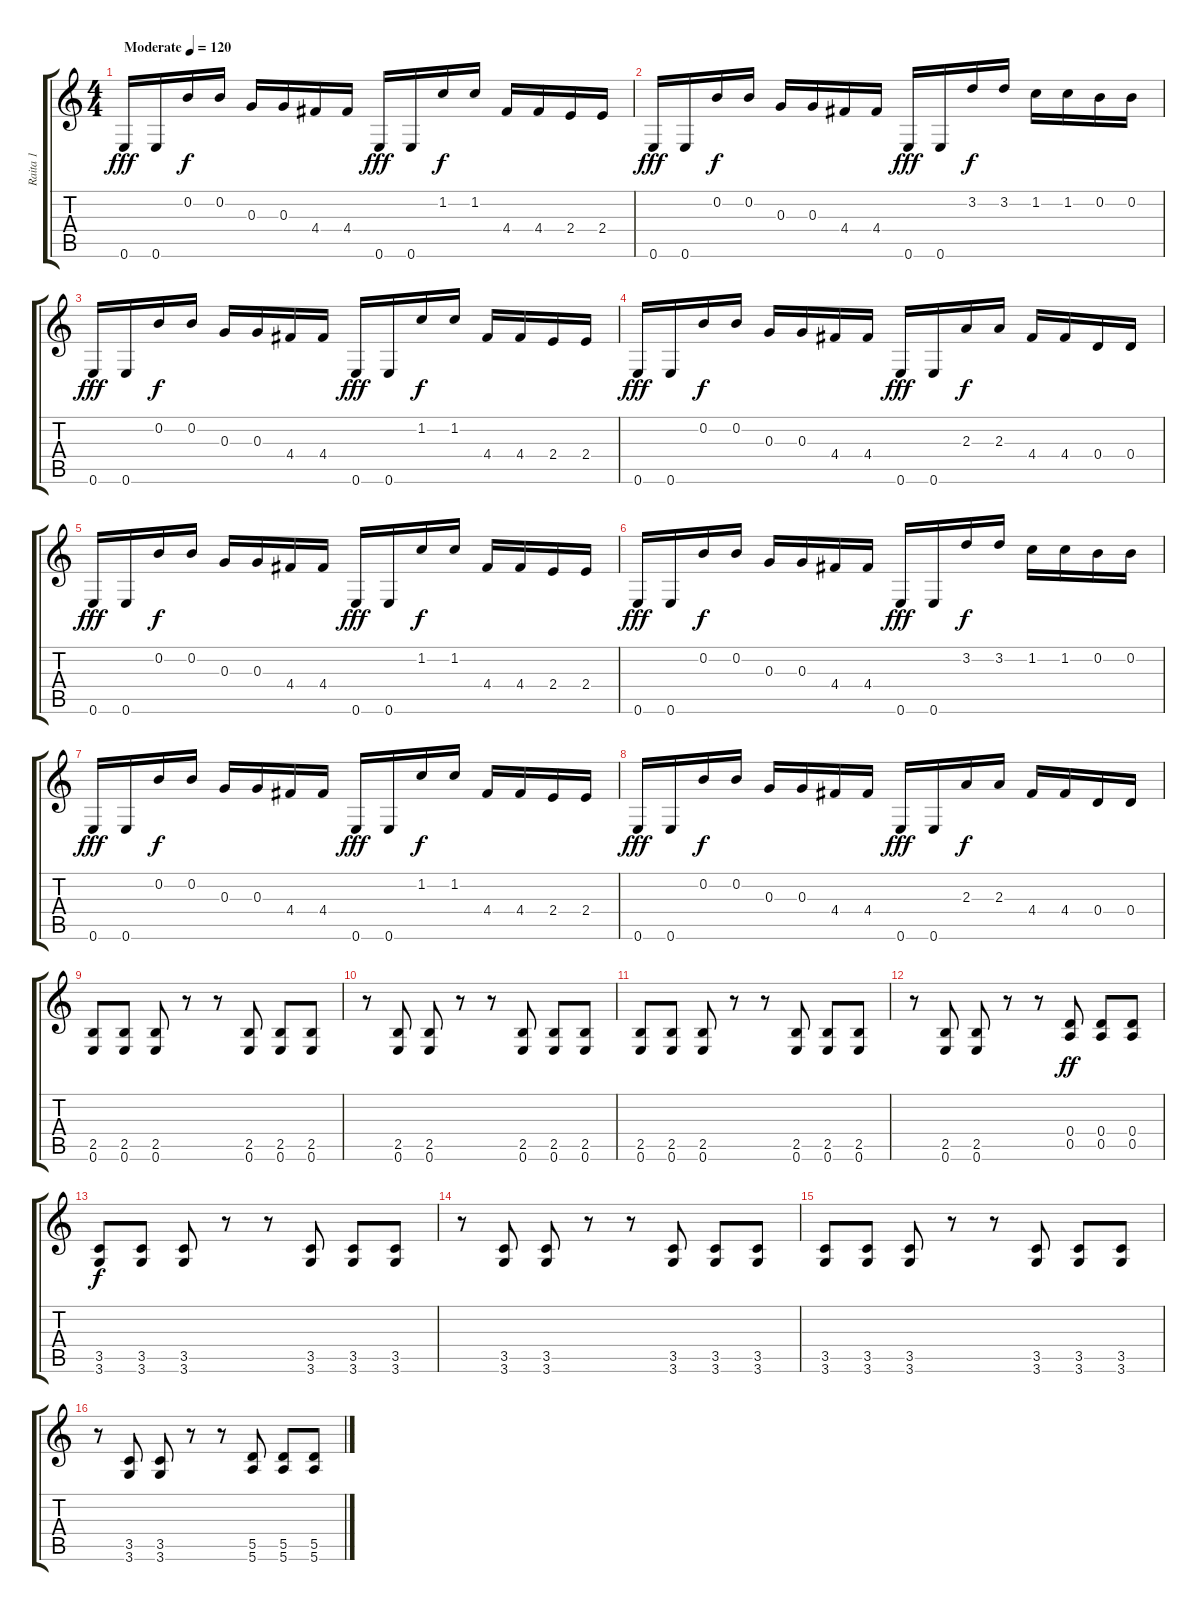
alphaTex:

\track ("Raita 1" "Raita 1") {instrument distortionguitar}
\staff {score tabs}
\tuning (E4 B3 G3 D3 A2 E2) {hide}
\ts (4 4)
\tempo (120 "Moderate")
\clef g2
\ks c
0.6.16{dy fff instrument distortionguitar} 0.6.16 0.2.16{dy f} 0.2.16 0.3.16 0.3.16 4.4.16 4.4.16 0.6.16{dy fff} 0.6.16 1.2.16{dy f} 1.2.16 4.4.16 4.4.16 2.4.16 2.4.16 |
0.6.16{dy fff} 0.6.16 0.2.16{dy f} 0.2.16 0.3.16 0.3.16 4.4.16 4.4.16 0.6.16{dy fff} 0.6.16 3.2.16{dy f} 3.2.16 1.2.16 1.2.16 0.2.16 0.2.16 |
0.6.16{dy fff} 0.6.16 0.2.16{dy f} 0.2.16 0.3.16 0.3.16 4.4.16 4.4.16 0.6.16{dy fff} 0.6.16 1.2.16{dy f} 1.2.16 4.4.16 4.4.16 2.4.16 2.4.16 |
0.6.16{dy fff} 0.6.16 0.2.16{dy f} 0.2.16 0.3.16 0.3.16 4.4.16 4.4.16 0.6.16{dy fff} 0.6.16 2.3.16{dy f} 2.3.16 4.4.16 4.4.16 0.4.16 0.4.16 |
0.6.16{dy fff} 0.6.16 0.2.16{dy f} 0.2.16 0.3.16 0.3.16 4.4.16 4.4.16 0.6.16{dy fff} 0.6.16 1.2.16{dy f} 1.2.16 4.4.16 4.4.16 2.4.16 2.4.16 |
0.6.16{dy fff} 0.6.16 0.2.16{dy f} 0.2.16 0.3.16 0.3.16 4.4.16 4.4.16 0.6.16{dy fff} 0.6.16 3.2.16{dy f} 3.2.16 1.2.16 1.2.16 0.2.16 0.2.16 |
0.6.16{dy fff} 0.6.16 0.2.16{dy f} 0.2.16 0.3.16 0.3.16 4.4.16 4.4.16 0.6.16{dy fff} 0.6.16 1.2.16{dy f} 1.2.16 4.4.16 4.4.16 2.4.16 2.4.16 |
0.6.16{dy fff} 0.6.16 0.2.16{dy f} 0.2.16 0.3.16 0.3.16 4.4.16 4.4.16 0.6.16{dy fff} 0.6.16 2.3.16{dy f} 2.3.16 4.4.16 4.4.16 0.4.16 0.4.16 |
(2.5 0.6).8 (2.5 0.6).8 (2.5 0.6).8 r.8 r.8 (2.5 0.6).8 (2.5 0.6).8 (2.5 0.6).8 |
r.8 (2.5 0.6).8 (2.5 0.6).8 r.8 r.8 (2.5 0.6).8 (2.5 0.6).8 (2.5 0.6).8 |
(2.5 0.6).8 (2.5 0.6).8 (2.5 0.6).8 r.8 r.8 (2.5 0.6).8 (2.5 0.6).8 (2.5 0.6).8 |
r.8 (2.5 0.6).8 (2.5 0.6).8 r.8 r.8 (0.4 0.5).8{dy ff} (0.4 0.5).8 (0.4 0.5).8 |
(3.5 3.6).8{dy f} (3.5 3.6).8 (3.5 3.6).8 r.8 r.8 (3.5 3.6).8 (3.5 3.6).8 (3.5 3.6).8 |
r.8 (3.5 3.6).8 (3.5 3.6).8 r.8 r.8 (3.5 3.6).8 (3.5 3.6).8 (3.5 3.6).8 |
(3.5 3.6).8 (3.5 3.6).8 (3.5 3.6).8 r.8 r.8 (3.5 3.6).8 (3.5 3.6).8 (3.5 3.6).8 |
r.8 (3.5 3.6).8 (3.5 3.6).8 r.8 r.8 (5.5 5.6).8 (5.5 5.6).8 (5.5 5.6).8
